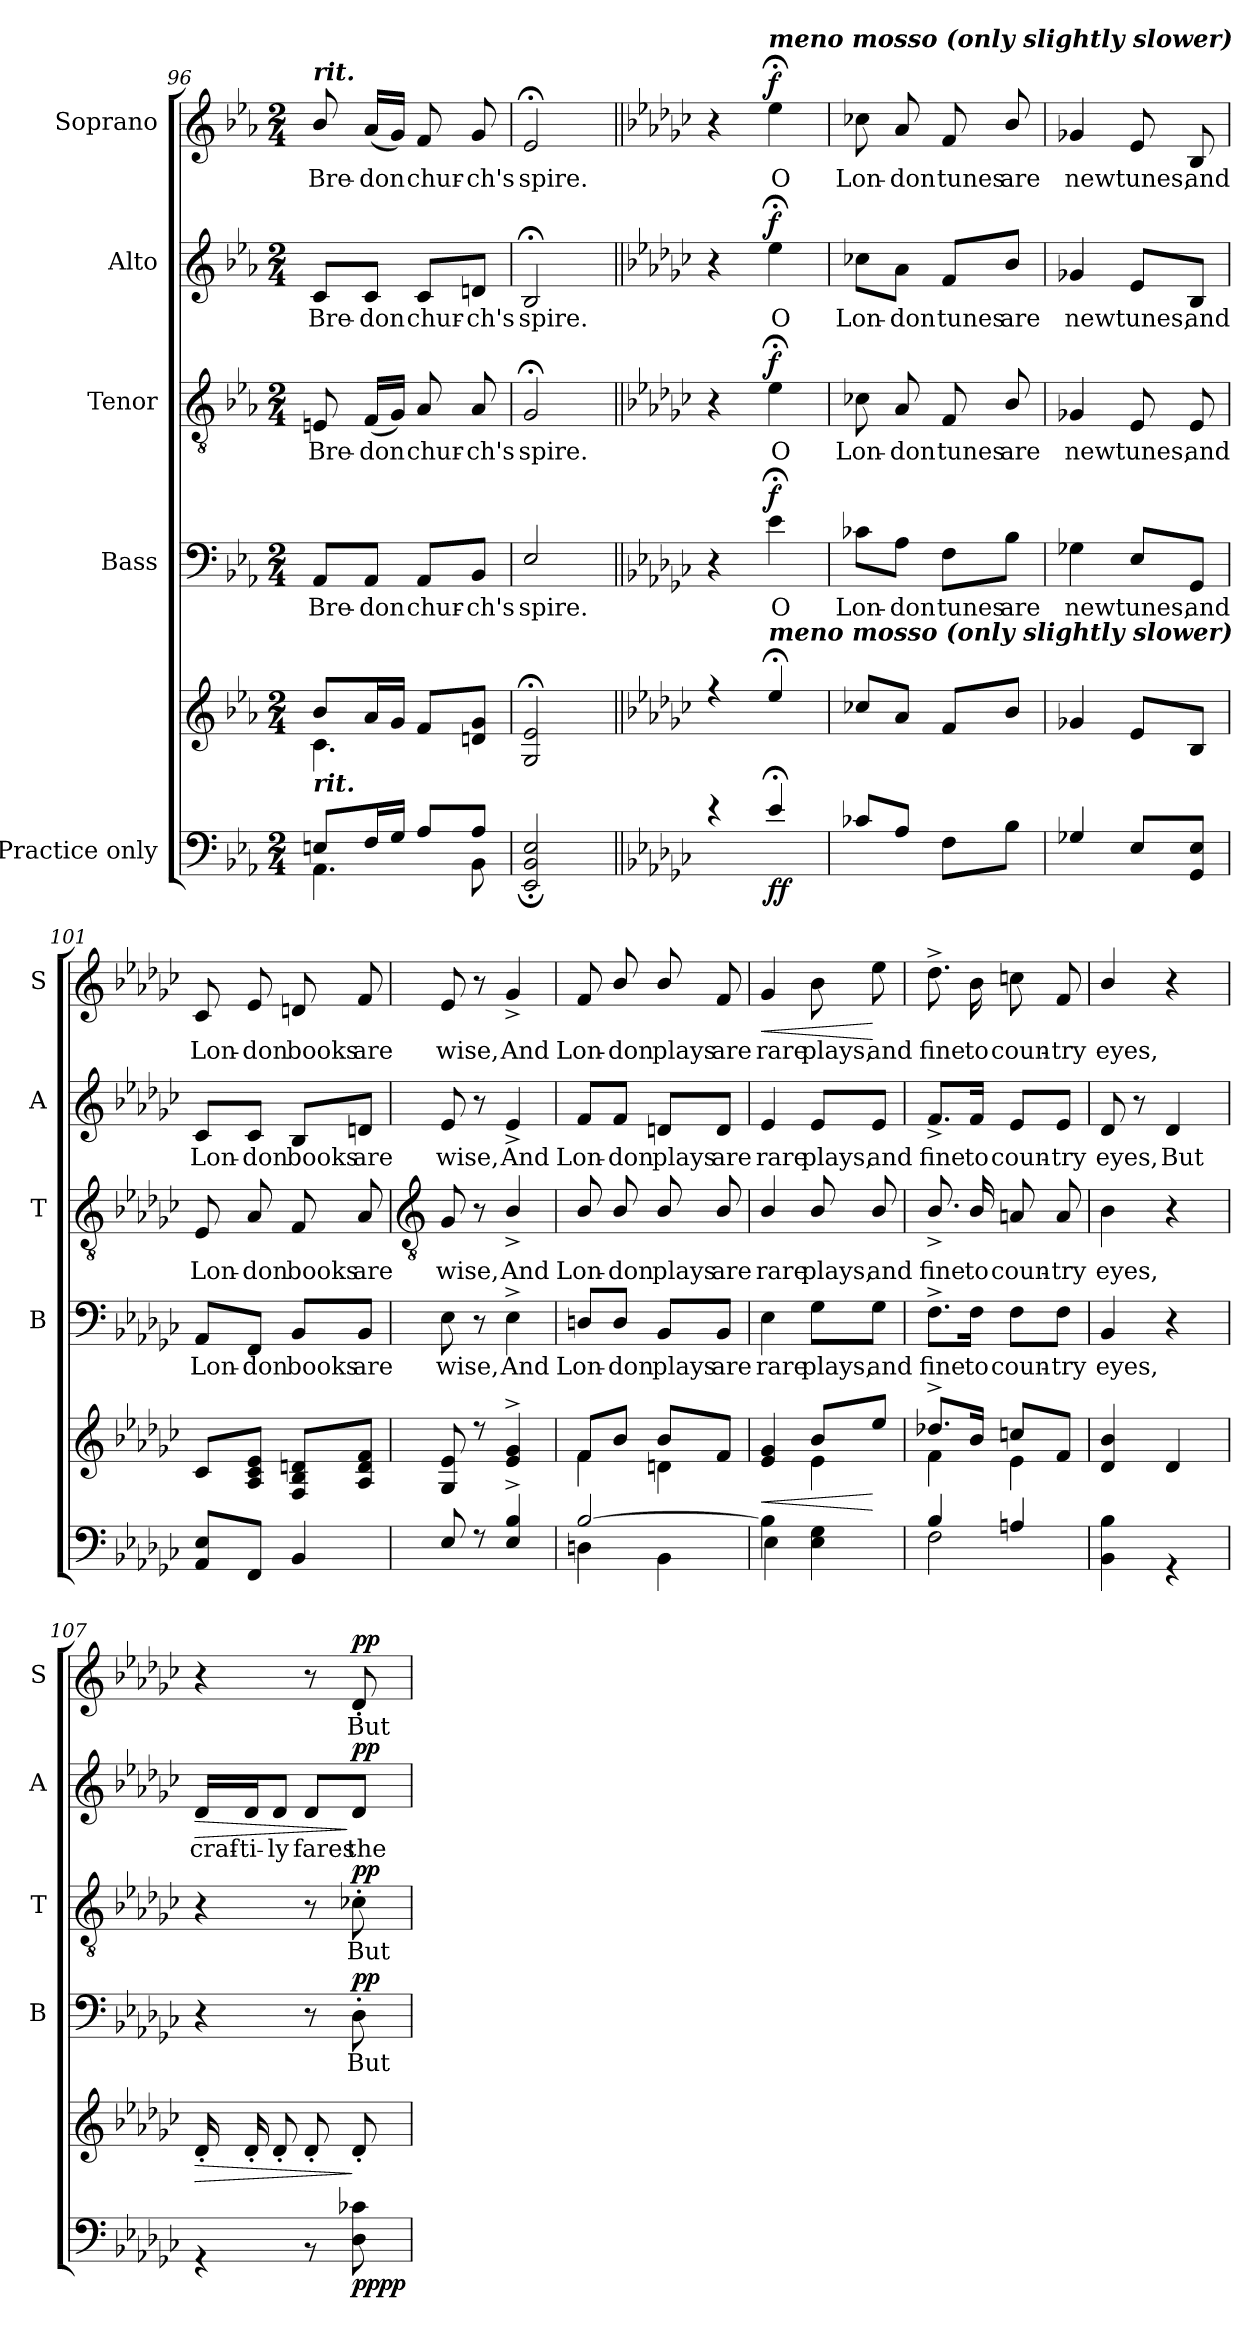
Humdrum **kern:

**kern	**kern	**dynam	**kern	**text	**dynam	**kern	**text	**dynam	**kern	**text	**dynam	**kern	**text	**dynam
*part5	*part5	*part5	*part4	*part4	*part4	*part3	*part3	*part3	*part2	*part2	*part2	*part1	*part1	*part1
*staff6	*staff5	*staff5/6	*staff4	*staff4	*staff4	*staff3	*staff3	*staff3	*staff2	*staff2	*staff2	*staff1	*staff1	*staff1
*I"Practice only	*	*	*I"Bass	*	*	*I"Tenor	*	*	*I"Alto	*	*	*I"Soprano	*	*
*	*	*	*I'B	*	*	*I'T	*	*	*I'A	*	*	*I'S	*	*
!!LO:LB:g=z
*clefF4	*clefG2	*	*clefF4	*	*	*clefGv2	*	*	*clefG2	*	*	*clefG2	*	*
*k[b-e-a-]	*k[b-e-a-]	*	*k[b-e-a-]	*	*	*k[b-e-a-]	*	*	*k[b-e-a-]	*	*	*k[b-e-a-]	*	*
*E-:	*E-:	*	*E-:	*	*	*E-:	*	*	*E-:	*	*	*E-:	*	*
*M2/4	*M2/4	*	*M2/4	*	*	*M2/4	*	*	*M2/4	*	*	*M2/4	*	*
=96	=96	=96	=96	=96	=96	=96	=96	=96	=96	=96	=96	=96	=96	=96
*^	*^	*	*	*	*	*	*	*	*	*	*	*	*	*
!	!	!	!	!	!	!	!	!	!	!	!	!	!	!LO:TX:a:Bi:t=rit.	!	!
!	!	!LO:TX:b:Bi:t=rit.	!	!	!	!	!	!	!	!	!	!	!	!	!	!
!	!	!	!	!	!	!LO:LY:b	!	!	!LO:LY:b	!	!	!LO:LY:b	!	!	!LO:LY:b	!
8En/L	4.AA-\	8b-/L	4.c\	.	8AA-/L	Bre-	.	8En	Bre-	.	8c/L	Bre-	.	8b-/	Bre-	.
!	!	!	!	!	!	!LO:LY:b	!	!	!LO:LY:b	!	!	!LO:LY:b	!	!	!LO:LY:b	!
16F/L	.	16a-L	.	.	8AA-/J	-don	.	(<16FLL	-don	.	8c/J	-don	.	(<16a-LL	-don	.
16G/JJ	.	16gJJ	.	.	.	.	.	16GJJ)	.	.	.	.	.	16gJJ)	.	.
!	!	!	!	!	!	!LO:LY:b	!	!	!LO:LY:b	!	!	!LO:LY:b	!	!	!LO:LY:b	!
8A-/L	.	8fL	.	.	8AA-/L	chur-	.	8A-	chur-	.	8c/L	chur-	.	8f	chur-	.
!	!	!	!	!	!	!LO:LY:b	!	!	!LO:LY:b	!	!	!LO:LY:b	!	!	!LO:LY:b	!
8A-/J	8BB-\	8dn 8gJ	8ryy	.	8BB-/J	-ch's	.	8A-	-ch's	.	8dn/J	-ch's	.	8g	-ch's	.
=97	=97	=97	=97	=97	=97	=97	=97	=97	=97	=97	=97	=97	=97	=97	=97	=97
!	!	!	!	!	!	!LO:LY:b	!	!	!LO:LY:b	!	!	!LO:LY:b	!	!	!LO:LY:b	!
2ryy	2EE-/; 2BB-/; 2E-/;	2G;< 2e-;<	2ryy	.	2E-/	spire.	.	2G;<	spire.	.	2B-;<	spire.	.	2e-;<	spire.	.
=98||	=98||	=98||	=98||	=98||	=98||	=98||	=98||	=98||	=98||	=98||	=98||	=98||	=98||	=98||	=98||	=98||
*k[b-e-a-d-g-c-]	*	*k[b-e-a-d-g-c-]	*	*	*k[b-e-a-d-g-c-]	*	*	*k[b-e-a-d-g-c-]	*	*	*k[b-e-a-d-g-c-]	*	*	*k[b-e-a-d-g-c-]	*	*
*G-:	*	*G-:	*	*	*G-:	*	*	*G-:	*	*	*G-:	*	*	*G-:	*	*
4r	2ryy	4r	2ryy	.	4r	.	.	4r	.	.	4r	.	.	4r	.	.
*	*	*	*	*	*	*	*	*	*	*	*MM92	*	*	*	*	*
!	!	!	!	!	!	!	!	!	!	!	!	!	!	!LO:TX:a:Bi:t=meno mosso (only slightly slower)	!	!
!	!	!LO:TX:a:Bi:t=meno mosso (only slightly slower)	!	!	!	!	!	!	!	!	!	!	!	!	!	!
!	!	!	!	!LO:DY:b=2	!	!LO:LY:b	!	!	!LO:LY:b	!	!	!LO:LY:b	!	!	!LO:LY:b	!
!	!	!	!	!LO:DY:n=1:b	!	!	!LO:DY:b	!	!	!LO:DY:b	!	!	!LO:DY:b	!	!	!LO:DY:b
4e-;	.	4ee-;<	.	f f	4e-;<	O	f	4e-;<	O	f	4ee-;<	O	f	4ee-;<	O	f
=99	=99	=99	=99	=99	=99	=99	=99	=99	=99	=99	=99	=99	=99	=99	=99	=99
!	!	!	!	!	!	!LO:LY:b	!	!	!LO:LY:b	!	!	!LO:LY:b	!	!	!LO:LY:b	!
8c-XL	2ryy	8cc-XL	2ryy	.	8c-X\L	Lon-	.	8c-X	Lon-	.	8cc-X\L	Lon-	.	8cc-X	Lon-	.
!	!	!	!	!	!	!LO:LY:b	!	!	!LO:LY:b	!	!	!LO:LY:b	!	!	!LO:LY:b	!
8A-J	.	8a-J	.	.	8A-\J	-don	.	8A-	-don	.	8a-\J	-don	.	8a-	-don	.
!	!	!	!	!	!	!LO:LY:b	!	!	!LO:LY:b	!	!	!LO:LY:b	!	!	!LO:LY:b	!
8FL	.	8fL	.	.	8F\L	tunes	.	8F	tunes	.	8f/L	tunes	.	8f	tunes	.
!	!	!	!	!	!	!LO:LY:b	!	!	!LO:LY:b	!	!	!LO:LY:b	!	!	!LO:LY:b	!
8B-\J	.	8b-/J	.	.	8B-\J	are	.	8B-/	are	.	8b-/J	are	.	8b-/	are	.
=100	=100	=100	=100	=100	=100	=100	=100	=100	=100	=100	=100	=100	=100	=100	=100	=100
!	!	!	!	!	!	!LO:LY:b	!	!	!LO:LY:b	!	!	!LO:LY:b	!	!	!LO:LY:b	!
4G-X	2ryy	4g-X	2ryy	.	4G-X	new	.	4G-X	new	.	4g-X	new	.	4g-X	new	.
!	!	!	!	!	!	!LO:LY:b	!	!	!LO:LY:b	!	!	!LO:LY:b	!	!	!LO:LY:b	!
8E-L	.	8e-L	.	.	8E-/L	tunes,	.	8E-	tunes,	.	8e-/L	tunes,	.	8e-	tunes,	.
!	!	!	!	!	!	!LO:LY:b	!	!	!LO:LY:b	!	!	!LO:LY:b	!	!	!LO:LY:b	!
8GG-/ 8E-/J	.	8B-J	.	.	8GG-/J	and	.	8E-/	and	.	8B-/J	and	.	8B-	and	.
=101	=101	=101	=101	=101	=101	=101	=101	=101	=101	=101	=101	=101	=101	=101	=101	=101
!	!	!	!	!	!	!LO:LY:b	!	!	!LO:LY:b	!	!	!LO:LY:b	!	!	!LO:LY:b	!
8AA-/ 8E-/L	2ryy	8c-L	2ryy	.	8AA-/L	Lon-	.	8E-	Lon-	.	8c-/L	Lon-	.	8c-	Lon-	.
!	!	!	!	!	!	!LO:LY:b	!	!	!LO:LY:b	!	!	!LO:LY:b	!	!	!LO:LY:b	!
8FF/J	.	8A- 8c- 8e-J	.	.	8FF/J	-don	.	8A-	-don	.	8c-/J	-don	.	8e-	-don	.
!	!	!	!	!	!	!LO:LY:b	!	!	!LO:LY:b	!	!	!LO:LY:b	!	!	!LO:LY:b	!
4BB-	.	8F 8B- 8dnL	.	.	8BB-/L	books	.	8F	books	.	8B-/L	books	.	8dn	books	.
!	!	!	!	!	!	!LO:LY:b	!	!	!LO:LY:b	!	!	!LO:LY:b	!	!	!LO:LY:b	!
.	.	8A- 8d 8fJ	.	.	8BB-/J	are	.	8A-	are	.	8dn/J	are	.	8f	are	.
!!LO:LB:g=z
=102	=102	=102	=102	=102	=102	=102	=102	=102	=102	=102	=102	=102	=102	=102	=102	=102
*	*	*	*	*	*	*	*	*clefGv2	*	*	*	*	*	*	*	*
!	!	!	!	!	!	!LO:LY:b	!	!	!LO:LY:b	!	!	!LO:LY:b	!	!	!LO:LY:b	!
8E-/	2ryy	8G- 8e-	2ryy	.	8E-	wise,	.	8G-	wise,	.	8e-	wise,	.	8e-	wise,	.
8r	.	8r	.	.	8r	.	.	8r	.	.	8r	.	.	8r	.	.
!	!	!	!	!	!	!LO:LY:b	!	!	!LO:LY:b	!	!	!LO:LY:b	!	!	!LO:LY:b	!
4E-/^ 4B-/^	.	4e-^ 4g-^	.	.	4E-^	And	.	4B-^/	And	.	4e-^	And	.	4g-^	And	.
=103	=103	=103	=103	=103	=103	=103	=103	=103	=103	=103	=103	=103	=103	=103	=103	=103
!	!	!	!	!	!	!LO:LY:b	!	!	!LO:LY:b	!	!	!LO:LY:b	!	!	!LO:LY:b	!
[2B-/	4Dn	8fL	4f\	.	8Dn/L	Lon-	.	8B-/	Lon-	.	8f/L	Lon-	.	8f	Lon-	.
!	!	!	!	!	!	!LO:LY:b	!	!	!LO:LY:b	!	!	!LO:LY:b	!	!	!LO:LY:b	!
.	.	8b-/J	.	.	8D/J	-don	.	8B-/	-don	.	8f/J	-don	.	8b-/	-don	.
!	!	!	!	!	!	!LO:LY:b	!	!	!LO:LY:b	!	!	!LO:LY:b	!	!	!LO:LY:b	!
.	4BB-\	8b-/L	4dn\	.	8BB-/L	plays	.	8B-/	plays	.	8dn/L	plays	.	8b-/	plays	.
!	!	!	!	!	!	!LO:LY:b	!	!	!LO:LY:b	!	!	!LO:LY:b	!	!	!LO:LY:b	!
.	.	8fJ	.	.	8BB-/J	are	.	8B-/	are	.	8d/J	are	.	8f	are	.
=104	=104	=104	=104	=104	=104	=104	=104	=104	=104	=104	=104	=104	=104	=104	=104	=104
!	!	!	!	!LO:HP:b	!	!LO:LY:b	!	!	!LO:LY:b	!	!	!LO:LY:b	!	!	!LO:LY:b	!LO:HP:b
4B-\]	4E-	4e- 4g-	4ryy	<	4E-	rare	.	4B-/	rare	.	4e-	rare	.	4g-	rare	<
!	!	!	!	!	!	!LO:LY:b	!	!	!LO:LY:b	!	!	!LO:LY:b	!	!	!LO:LY:b	!
4ryy	4E- 4G-	8b-/L	4e-\	.	8G-\L	plays,	.	8B-/	plays,	.	8e-/L	plays,	.	8b-	plays,	.
!	!	!	!	!	!	!LO:LY:b	!	!	!LO:LY:b	!	!	!LO:LY:b	!	!	!LO:LY:b	!
.	.	8ee-/J	.	[	8G-\J	and	.	8B-/	and	.	8e-/J	and	.	8ee-	and	[
=105	=105	=105	=105	=105	=105	=105	=105	=105	=105	=105	=105	=105	=105	=105	=105	=105
!	!	!	!	!	!	!LO:LY:b	!	!	!LO:LY:b	!	!	!LO:LY:b	!	!	!LO:LY:b	!
4B-/	2F	8.dd-X^/L	4f\	.	8.F^\L	fine	.	8.B-^/	fine	.	8.f^/L	fine	.	8.dd-^	fine	.
!	!	!	!	!	!	!LO:LY:b	!	!	!LO:LY:b	!	!	!LO:LY:b	!	!	!LO:LY:b	!
.	.	16b-/J	.	.	16F\Jk	to	.	16B-/	to	.	16f/Jk	to	.	16b-	to	.
!	!	!	!	!	!	!LO:LY:b	!	!	!LO:LY:b	!	!	!LO:LY:b	!	!	!LO:LY:b	!
4An/	.	8ccnL	4e-\	.	8F\L	coun-	.	8An	coun-	.	8e-/L	coun-	.	8ccn	coun-	.
!	!	!	!	!	!	!LO:LY:b	!	!	!LO:LY:b	!	!	!LO:LY:b	!	!	!LO:LY:b	!
.	.	8fJ	.	.	8F\J	-try	.	8A	-try	.	8e-/J	-try	.	8f	-try	.
=106	=106	=106	=106	=106	=106	=106	=106	=106	=106	=106	=106	=106	=106	=106	=106	=106
!	!	!	!	!	!	!LO:LY:b	!	!	!LO:LY:b	!	!	!LO:LY:b	!	!	!LO:LY:b	!
2ryy	4BB- 4B-	4d-/ 4b-/	4ryy	.	4BB-	eyes,	.	4B-	eyes,	.	8d-	eyes,	.	4b-/	eyes,	.
.	.	.	.	.	.	.	.	.	.	.	8r	.	.	.	.	.
!	!	!	!	!	!	!	!	!	!	!	!	!LO:LY:b	!	!	!	!
.	4r	4d-	16ryy	.	4r	.	.	4r	.	.	4d-	But	.	4r	.	.
.	.	.	8.ryy	.	.	.	.	.	.	.	.	.	.	.	.	.
=107	=107	=107	=107	=107	=107	=107	=107	=107	=107	=107	=107	=107	=107	=107	=107	=107
!	!	!	!	!LO:HP:b	!	!	!	!	!	!	!	!LO:LY:b	!LO:HP:b	!	!	!
2ryy	4r	16d-'LL	4ryy	>	4r	.	.	4r	.	.	16d-/LL	craf-	>	4r	.	.
!	!	!	!	!	!	!	!	!	!	!	!	!LO:LY:b	!	!	!	!
.	.	16d-'	.	.	.	.	.	.	.	.	16d-/J	-ti-	.	.	.	.
!	!	!	!	!	!	!	!	!	!	!	!	!LO:LY:b	!	!	!	!
.	.	8d-'J	.	.	.	.	.	.	.	.	8d-/J	-ly	.	.	.	.
!	!	!	!	!	!	!	!	!	!	!	!	!LO:LY:b	!	!	!	!
.	8r	8d-'L	16ryy	.	8r	.	.	8r	.	.	8d-/L	fares	.	8r	.	.
.	.	.	8.ryy	.	.	.	.	.	.	.	.	.	.	.	.	.
!	!	!	!	!LO:DY:n=1:b=2	!	!LO:LY:b	!	!	!LO:LY:b	!	!	!LO:LY:b	!	!	!LO:LY:b	!
!	!	!	!	!LO:DY:n=2:b	!	!	!LO:DY:b	!	!	!LO:DY:b	!	!	!LO:DY:n=1:b	!	!	!LO:DY:b
.	8D-\ 8c-X\	8d-'J	.	] pp pp	8D-'	But	pp	8c-X'	But	pp	8d-/J	the	] pp	8d-'	But	pp
*v	*v	*	*	*	*	*	*	*	*	*	*	*	*	*	*	*
*	*v	*v	*	*	*	*	*	*	*	*	*	*	*	*	*
=	=	=	=	=	=	=	=	=	=	=	=	=	=	=
*-	*-	*-	*-	*-	*-	*-	*-	*-	*-	*-	*-	*-	*-	*-
